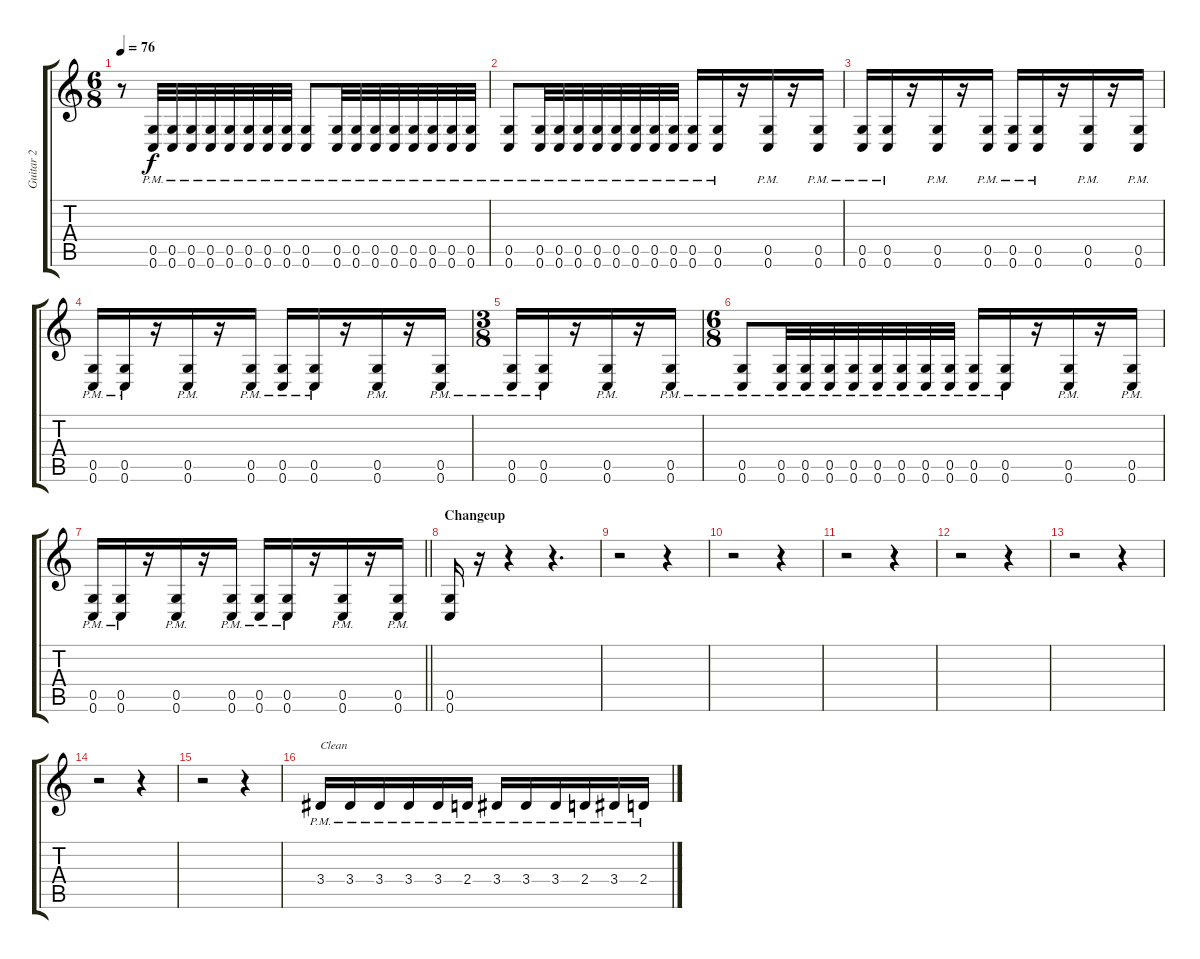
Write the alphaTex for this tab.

\track ("Guitar 2" "Guitar 2") {instrument overdrivenguitar}
\staff {score tabs}
\tuning (E4 C4 G3 C3 G2 C2) {hide}
\ts (6 8)
\tempo 76
\clef g2
\ks c
r.8{dy mf} (0.5{pm} 0.6).32{dy f} (0.5{pm} 0.6{pm}).32 (0.5{pm} 0.6{pm}).32 (0.5{pm} 0.6{pm}).32 (0.5{pm} 0.6).32 (0.5{pm} 0.6{pm}).32 (0.5{pm} 0.6{pm}).32 (0.5{pm} 0.6{pm}).32 (0.5{pm} 0.6{pm}).8 (0.5{pm} 0.6{pm}).32 (0.5{pm} 0.6{pm}).32 (0.5{pm} 0.6{pm}).32 (0.5{pm} 0.6{pm}).32 (0.5{pm} 0.6{pm}).32 (0.5{pm} 0.6{pm}).32 (0.5{pm} 0.6{pm}).32 (0.5{pm} 0.6{pm}).32 |
(0.5{pm} 0.6{pm}).8 (0.5{pm} 0.6).32 (0.5{pm} 0.6{pm}).32 (0.5{pm} 0.6{pm}).32 (0.5{pm} 0.6{pm}).32 (0.5{pm} 0.6).32 (0.5{pm} 0.6{pm}).32 (0.5{pm} 0.6{pm}).32 (0.5{pm} 0.6{pm}).32 (0.5{pm} 0.6{pm}).16 (0.5{pm} 0.6{pm}).16 r.16 (0.5{pm} 0.6{pm}).16 r.16 (0.5{pm} 0.6{pm}).16 |
(0.5{pm} 0.6{pm}).16 (0.5{pm} 0.6{pm}).16 r.16 (0.5{pm} 0.6{pm}).16 r.16 (0.5{pm} 0.6{pm}).16 (0.5{pm} 0.6{pm}).16 (0.5{pm} 0.6{pm}).16 r.16 (0.5{pm} 0.6{pm}).16 r.16 (0.5{pm} 0.6{pm}).16 |
(0.5{pm} 0.6{pm}).16 (0.5{pm} 0.6{pm}).16 r.16 (0.5{pm} 0.6{pm}).16 r.16 (0.5{pm} 0.6{pm}).16 (0.5{pm} 0.6{pm}).16 (0.5{pm} 0.6{pm}).16 r.16 (0.5{pm} 0.6{pm}).16 r.16 (0.5{pm} 0.6{pm}).16 |
\ts (3 8)
(0.5{pm} 0.6{pm}).16 (0.5{pm} 0.6{pm}).16 r.16 (0.5{pm} 0.6{pm}).16 r.16 (0.5{pm} 0.6{pm}).16 |
\ts (6 8)
(0.5{pm} 0.6{pm}).8 (0.5{pm} 0.6).32 (0.5{pm} 0.6{pm}).32 (0.5{pm} 0.6{pm}).32 (0.5{pm} 0.6{pm}).32 (0.5{pm} 0.6).32 (0.5{pm} 0.6{pm}).32 (0.5{pm} 0.6{pm}).32 (0.5{pm} 0.6{pm}).32 (0.5{pm} 0.6{pm}).16 (0.5{pm} 0.6{pm}).16 r.16 (0.5{pm} 0.6{pm}).16 r.16 (0.5{pm} 0.6{pm}).16 |
\barLineRight lightlight
(0.5{pm} 0.6{pm}).16 (0.5{pm} 0.6{pm}).16 r.16 (0.5{pm} 0.6{pm}).16 r.16 (0.5{pm} 0.6{pm}).16 (0.5{pm} 0.6{pm}).16 (0.5{pm} 0.6{pm}).16 r.16 (0.5{pm} 0.6{pm}).16 r.16 (0.5{pm} 0.6{pm}).16 |
\section ("" "Changeup")
(0.5 0.6).16 r.16 r.4 r.4{d} |
r.2 r.4 |
r.2 r.4 |
r.2 r.4 |
r.2 r.4 |
r.2 r.4 |
r.2 r.4 |
r.2 r.4 |
3.4{pm}.16{txt "Clean" instrument electricguitarmuted} 3.4{pm}.16 3.4{pm}.16 3.4{pm}.16 3.4{pm}.16 2.4{pm}.16 3.4{pm}.16 3.4{pm}.16 3.4{pm}.16 2.4{pm}.16 3.4{pm}.16 2.4{pm}.16
